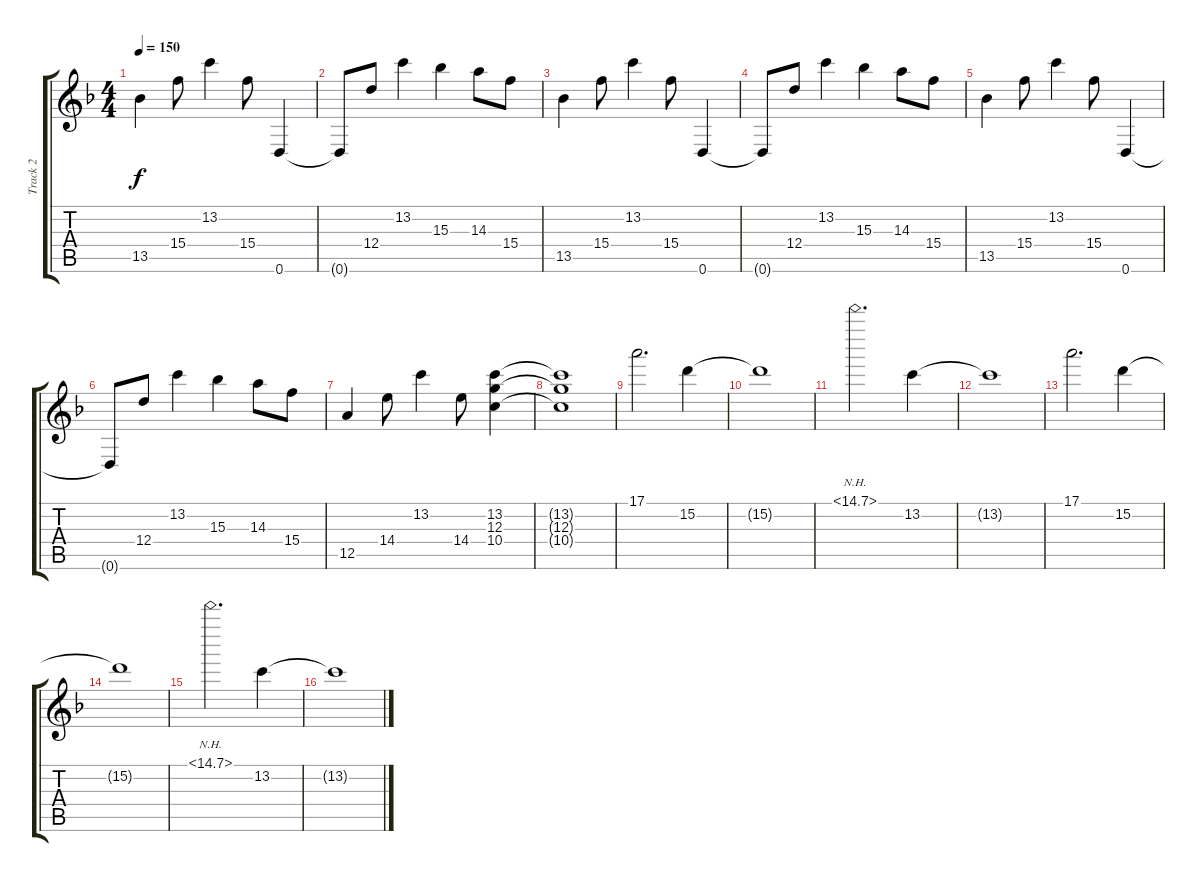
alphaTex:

\track ("Track 2" "Track 2") {instrument acousticguitarnylon}
\staff {score tabs}
\tuning (E4 B3 G3 D3 A2 D2) {hide}
\ts (4 4)
\tempo 150
\clef g2
\ks dminor
13.5.4{dy f} 15.4.8 13.2.4 15.4.8 0.6.4 |
0.6{t}.8 12.4.8 13.2.4 15.3.4 14.3.8 15.4.8 |
13.5.4 15.4.8 13.2.4 15.4.8 0.6.4 |
0.6{t}.8 12.4.8 13.2.4 15.3.4 14.3.8 15.4.8 |
13.5.4 15.4.8 13.2.4 15.4.8 0.6.4 |
0.6{t}.8 12.4.8 13.2.4 15.3.4 14.3.8 15.4.8 |
12.5.4 14.4.8 13.2.4 14.4.8 (13.2 12.3 10.4).4 |
(13.2{t} 12.3{t} 10.4{t}).1 |
17.1.2{d volume 1 instrument distortionguitar} 15.2.4 |
15.2{t}.1 |
15.1{nh}.2{d} 13.2.4 |
13.2{t}.1 |
17.1.2{d} 15.2.4 |
15.2{t}.1 |
15.1{nh}.2{d} 13.2.4 |
13.2{t}.1
